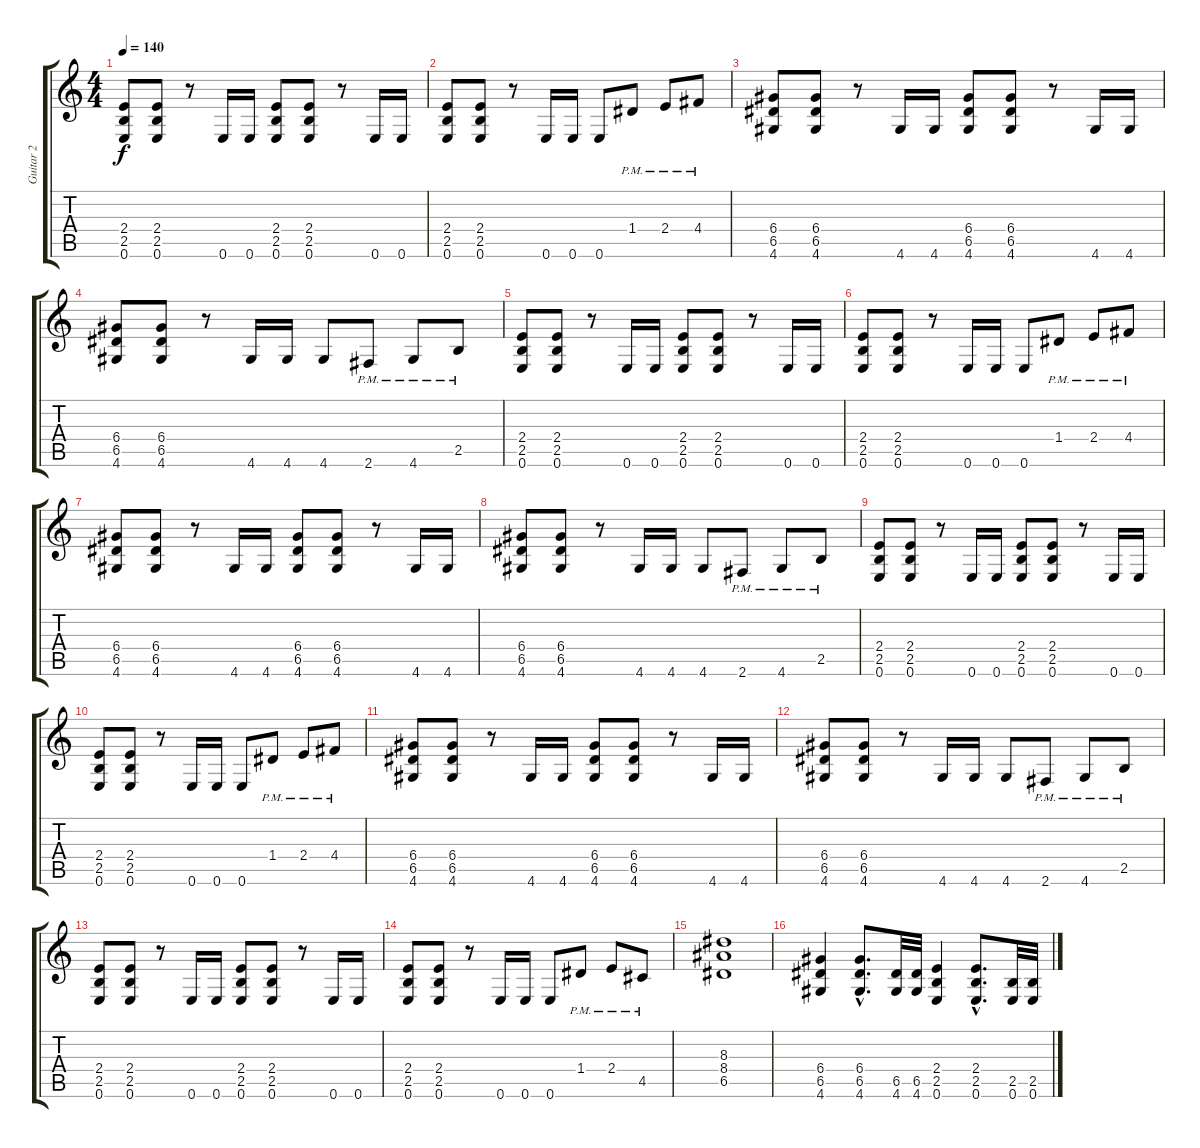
\track ("Guitar 2" "Guitar 2") {instrument overdrivenguitar}
\staff {score tabs}
\tuning (E4 B3 G3 D3 A2 E2) {hide}
\ts (4 4)
\tempo 140
\clef g2
\ks c
(2.4 2.5 0.6).8{dy f} (2.4 2.5 0.6).8 r.8 0.6.16 0.6.16 (2.4 2.5 0.6).8 (2.4 2.5 0.6).8 r.8 0.6.16 0.6.16 |
(2.4 2.5 0.6).8 (2.4 2.5 0.6).8 r.8 0.6.16 0.6.16 0.6.8 1.4{pm}.8 2.4{pm}.8 4.4{pm}.8 |
(6.4 6.5 4.6).8 (6.4 6.5 4.6).8 r.8 4.6.16 4.6.16 (6.4 6.5 4.6).8 (6.4 6.5 4.6).8 r.8 4.6.16 4.6.16 |
(6.4 6.5 4.6).8 (6.4 6.5 4.6).8 r.8 4.6.16 4.6.16 4.6.8 2.6{pm}.8 4.6{pm}.8 2.5{pm}.8 |
(2.4 2.5 0.6).8 (2.4 2.5 0.6).8 r.8 0.6.16 0.6.16 (2.4 2.5 0.6).8 (2.4 2.5 0.6).8 r.8 0.6.16 0.6.16 |
(2.4 2.5 0.6).8 (2.4 2.5 0.6).8 r.8 0.6.16 0.6.16 0.6.8 1.4{pm}.8 2.4{pm}.8 4.4{pm}.8 |
(6.4 6.5 4.6).8 (6.4 6.5 4.6).8 r.8 4.6.16 4.6.16 (6.4 6.5 4.6).8 (6.4 6.5 4.6).8 r.8 4.6.16 4.6.16 |
(6.4 6.5 4.6).8 (6.4 6.5 4.6).8 r.8 4.6.16 4.6.16 4.6.8 2.6{pm}.8 4.6{pm}.8 2.5{pm}.8 |
(2.4 2.5 0.6).8 (2.4 2.5 0.6).8 r.8 0.6.16 0.6.16 (2.4 2.5 0.6).8 (2.4 2.5 0.6).8 r.8 0.6.16 0.6.16 |
(2.4 2.5 0.6).8 (2.4 2.5 0.6).8 r.8 0.6.16 0.6.16 0.6.8 1.4{pm}.8 2.4{pm}.8 4.4{pm}.8 |
(6.4 6.5 4.6).8 (6.4 6.5 4.6).8 r.8 4.6.16 4.6.16 (6.4 6.5 4.6).8 (6.4 6.5 4.6).8 r.8 4.6.16 4.6.16 |
(6.4 6.5 4.6).8 (6.4 6.5 4.6).8 r.8 4.6.16 4.6.16 4.6.8 2.6{pm}.8 4.6{pm}.8 2.5{pm}.8 |
(2.4 2.5 0.6).8 (2.4 2.5 0.6).8 r.8 0.6.16 0.6.16 (2.4 2.5 0.6).8 (2.4 2.5 0.6).8 r.8 0.6.16 0.6.16 |
(2.4 2.5 0.6).8 (2.4 2.5 0.6).8 r.8 0.6.16 0.6.16 0.6.8 1.4{pm}.8 2.4{pm}.8 4.5{pm}.8 |
(8.3 8.4 6.5).1 |
(6.4 6.5 4.6).4{balance 16 instrument acousticguitarsteel} (6.4{hac} 6.5{hac} 4.6{hac}).8{d} (6.5 4.6).32 (6.5 4.6).32 (2.4 2.5 0.6).4 (2.4{hac} 2.5{hac} 0.6{hac}).8{d} (2.5 0.6).32 (2.5 0.6).32
